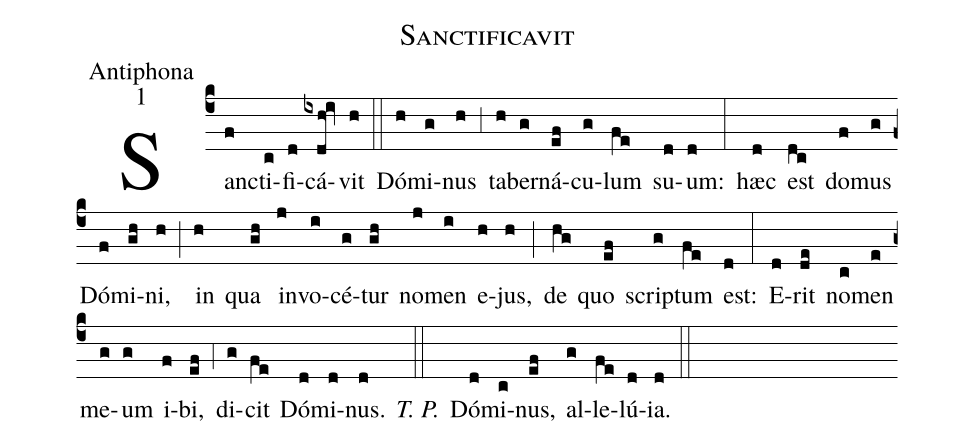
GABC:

name:Sanctificavit;
office-part:Antiphona;
mode:1;
%%
(c4) San(f)cti(c)fi(d)cá(ixdh!iv)vit(h) (::)
Dó(h)mi(g)nus(h) (,3) ta(h)ber(g)ná(ef)cu(g)lum(fe) su(d)um:(d) (:)
hæc(d) est(dc) do(f)mus(g) Dó(f)mi(gh)ni,(h) (;) in(h) qua(gh) in(j)vo(i)cé(g)tur(gh) no(j)men(i) e(h)jus,(h) (;) de(hg) quo(ef) scrip(g)tum(fe) est:(d) (:)
E(d)rit(de) no(c)men(e) me(g)um(g) i(f)bi,(ef) (,4) di(g)cit(fe) Dó(d)mi(d)nus.(d) <i>T. P.</i>(::) Dó(d)mi(c)nus,(ef) al(g)le(fe)lú(d)ia.(d) (::)
